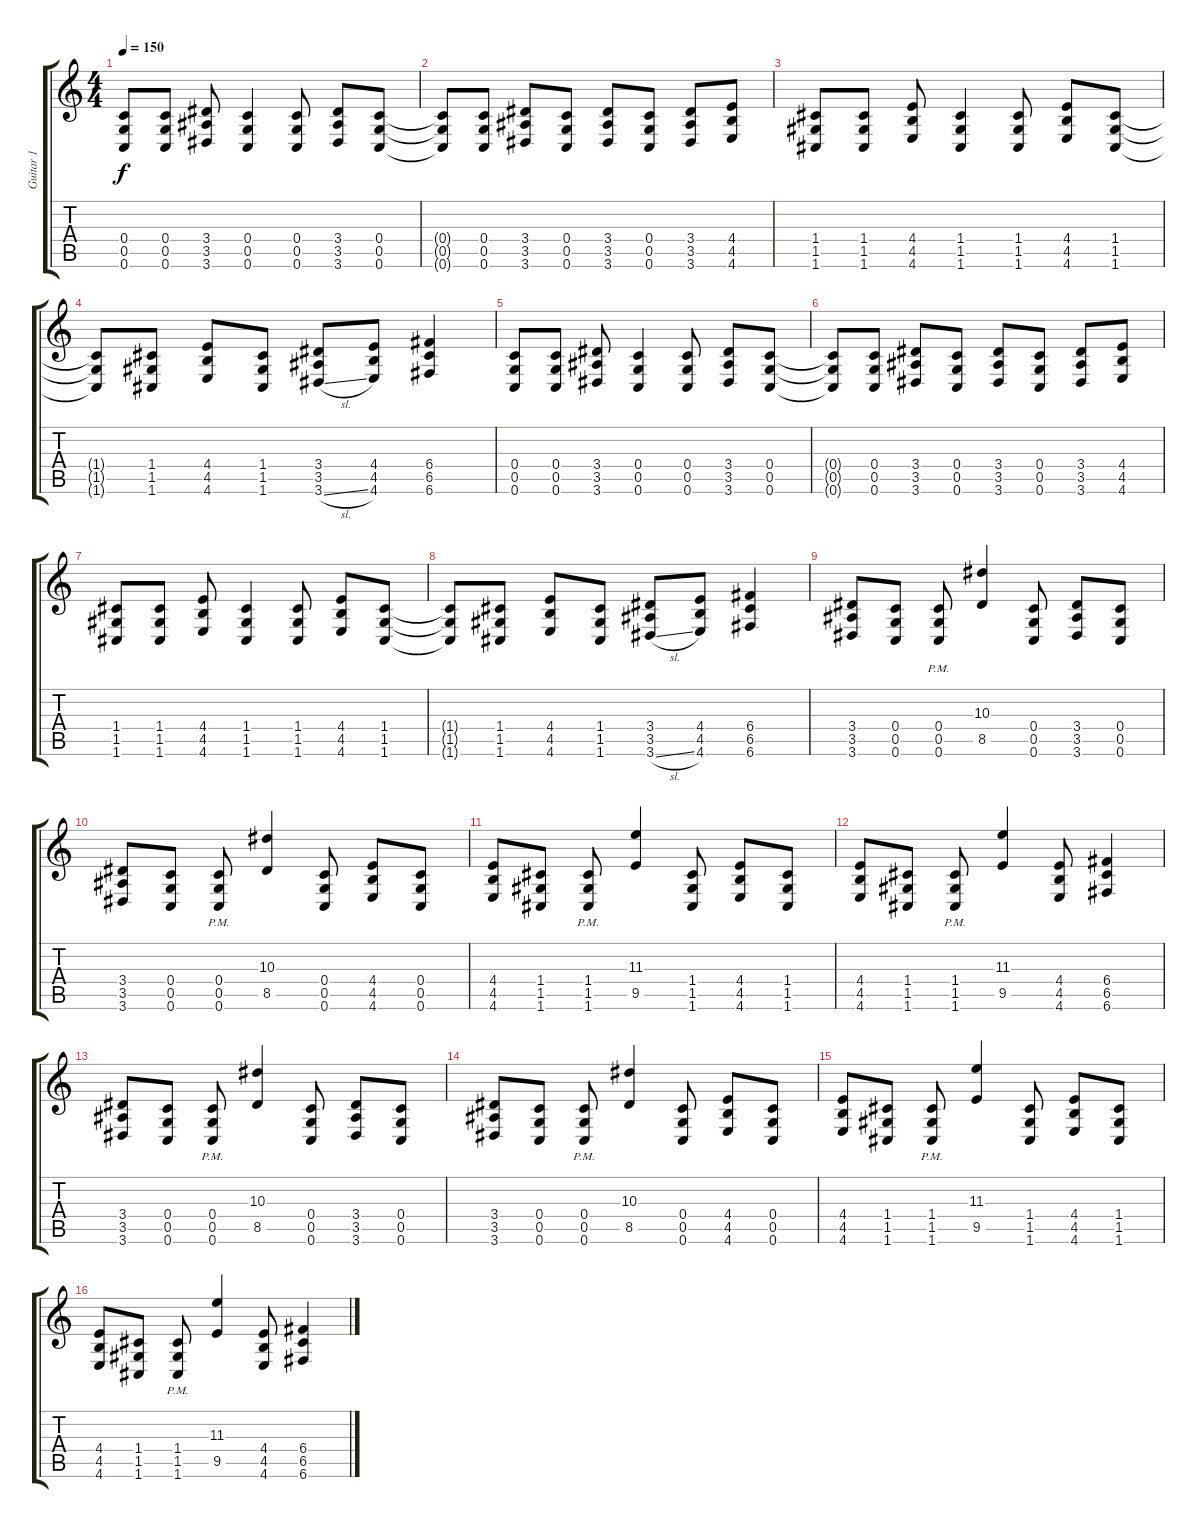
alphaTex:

\track ("Guitar 1" "Guitar 1") {instrument overdrivenguitar}
\staff {score tabs}
\tuning (D4 A3 F3 C3 G2 C2) {hide}
\ts (4 4)
\tempo 150
\clef g2
\ks c
(0.4 0.5 0.6).8{dy f} (0.4 0.5 0.6).8 (3.4 3.5 3.6).8 (0.4 0.5 0.6).4 (0.4 0.5 0.6).8 (3.4 3.5 3.6).8 (0.4 0.5 0.6).8 |
(0.4{t} 0.5{t} 0.6{t}).8 (0.4 0.5 0.6).8 (3.4 3.5 3.6).8 (0.4 0.5 0.6).8 (3.4 3.5 3.6).8 (0.4 0.5 0.6).8 (3.4 3.5 3.6).8 (4.4 4.5 4.6).8 |
(1.4 1.5 1.6).8 (1.4 1.5 1.6).8 (4.4 4.5 4.6).8 (1.4 1.5 1.6).4 (1.4 1.5 1.6).8 (4.4 4.5 4.6).8 (1.4 1.5 1.6).8 |
(1.4{t} 1.5{t} 1.6{t}).8 (1.4 1.5 1.6).8 (4.4 4.5 4.6).8 (1.4 1.5 1.6).8 (3.4 3.5 3.6{sl}).8 (4.4 4.5 4.6).8 (6.4 6.5 6.6).4 |
(0.4 0.5 0.6).8 (0.4 0.5 0.6).8 (3.4 3.5 3.6).8 (0.4 0.5 0.6).4 (0.4 0.5 0.6).8 (3.4 3.5 3.6).8 (0.4 0.5 0.6).8 |
(0.4{t} 0.5{t} 0.6{t}).8 (0.4 0.5 0.6).8 (3.4 3.5 3.6).8 (0.4 0.5 0.6).8 (3.4 3.5 3.6).8 (0.4 0.5 0.6).8 (3.4 3.5 3.6).8 (4.4 4.5 4.6).8 |
(1.4 1.5 1.6).8 (1.4 1.5 1.6).8 (4.4 4.5 4.6).8 (1.4 1.5 1.6).4 (1.4 1.5 1.6).8 (4.4 4.5 4.6).8 (1.4 1.5 1.6).8 |
(1.4{t} 1.5{t} 1.6{t}).8 (1.4 1.5 1.6).8 (4.4 4.5 4.6).8 (1.4 1.5 1.6).8 (3.4 3.5 3.6{sl}).8 (4.4 4.5 4.6).8 (6.4 6.5 6.6).4 |
(3.4 3.5 3.6).8 (0.4 0.5 0.6).8 (0.4{pm} 0.5{pm} 0.6{pm}).8 (10.3 8.5).4 (0.4 0.5 0.6).8 (3.4 3.5 3.6).8 (0.4 0.5 0.6).8 |
(3.4 3.5 3.6).8 (0.4 0.5 0.6).8 (0.4{pm} 0.5{pm} 0.6{pm}).8 (10.3 8.5).4 (0.4 0.5 0.6).8 (4.4 4.5 4.6).8 (0.4 0.5 0.6).8 |
(4.4 4.5 4.6).8 (1.4 1.5 1.6).8 (1.4{pm} 1.5{pm} 1.6{pm}).8 (11.3 9.5).4 (1.4 1.5 1.6).8 (4.4 4.5 4.6).8 (1.4 1.5 1.6).8 |
(4.4 4.5 4.6).8 (1.4 1.5 1.6).8 (1.4{pm} 1.5{pm} 1.6{pm}).8 (11.3 9.5).4 (4.4 4.5 4.6).8 (6.4 6.5 6.6).4 |
(3.4 3.5 3.6).8 (0.4 0.5 0.6).8 (0.4{pm} 0.5{pm} 0.6{pm}).8 (10.3 8.5).4 (0.4 0.5 0.6).8 (3.4 3.5 3.6).8 (0.4 0.5 0.6).8 |
(3.4 3.5 3.6).8 (0.4 0.5 0.6).8 (0.4{pm} 0.5{pm} 0.6{pm}).8 (10.3 8.5).4 (0.4 0.5 0.6).8 (4.4 4.5 4.6).8 (0.4 0.5 0.6).8 |
(4.4 4.5 4.6).8 (1.4 1.5 1.6).8 (1.4{pm} 1.5{pm} 1.6{pm}).8 (11.3 9.5).4 (1.4 1.5 1.6).8 (4.4 4.5 4.6).8 (1.4 1.5 1.6).8 |
(4.4 4.5 4.6).8 (1.4 1.5 1.6).8 (1.4{pm} 1.5{pm} 1.6{pm}).8 (11.3 9.5).4 (4.4 4.5 4.6).8 (6.4 6.5 6.6).4
